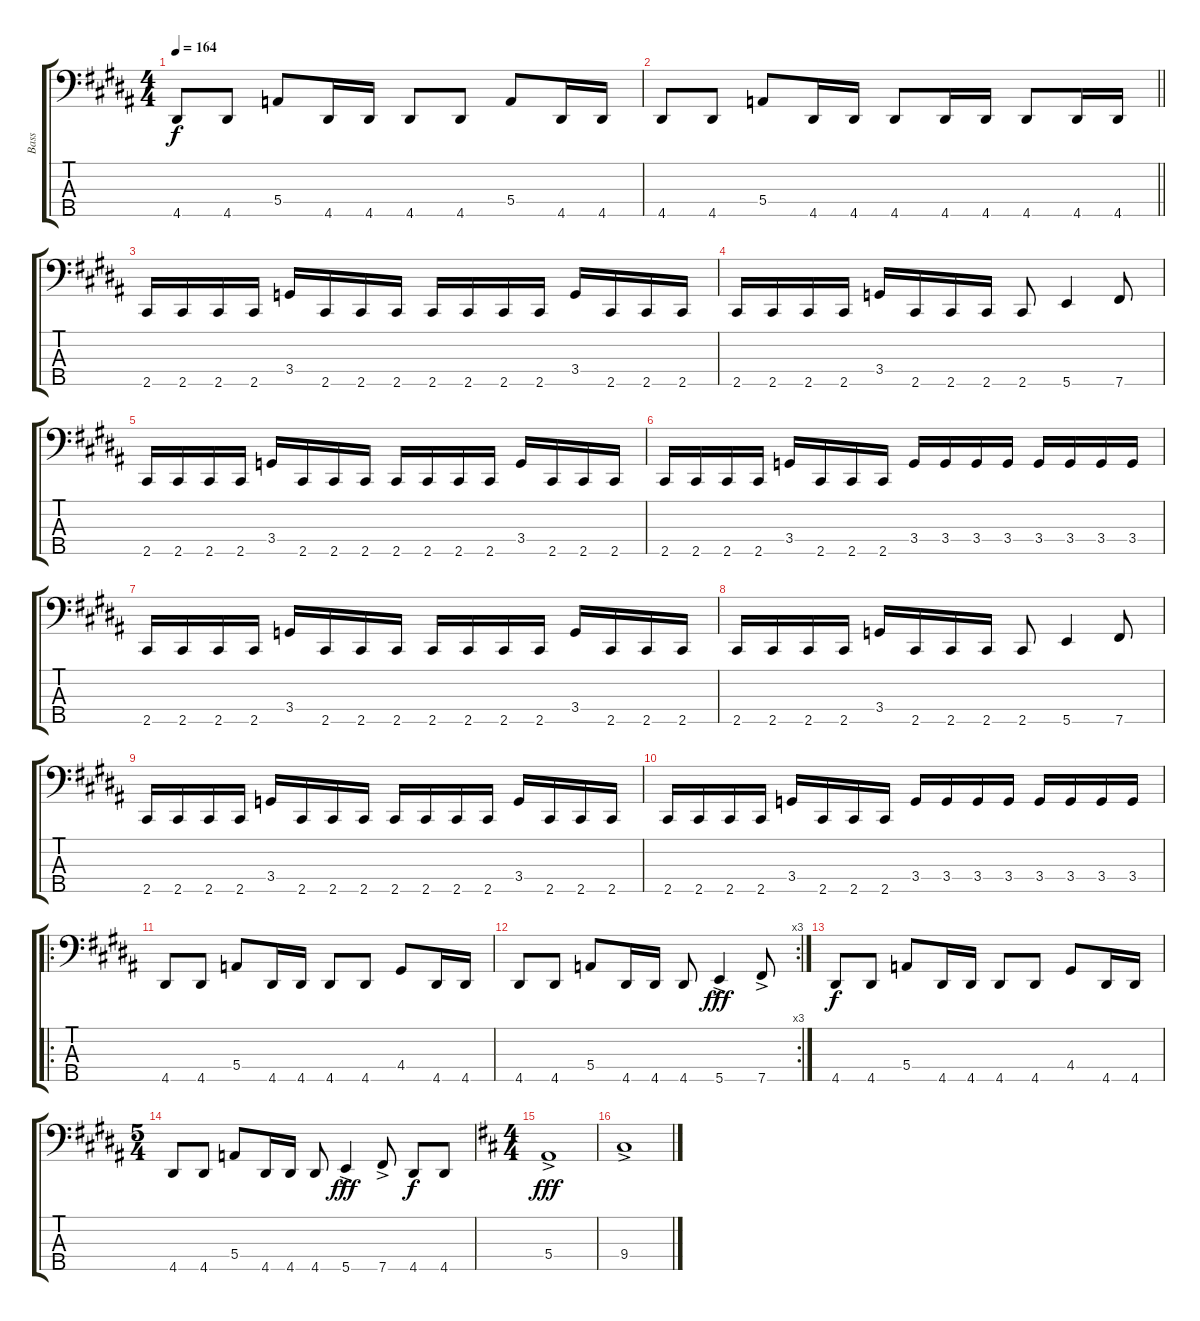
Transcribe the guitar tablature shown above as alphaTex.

\track ("Bass" "Bass") {instrument electricbasspick}
\staff {score tabs}
\tuning (Gb2 D2 A1 E1 B0) {hide}
\ts (4 4)
\tempo 164
\clef f4
\ks g#minor
4.5.8{dy f} 4.5.8 5.4.8 4.5.16 4.5.16 4.5.8 4.5.8 5.4.8 4.5.16 4.5.16 |
\barLineRight lightlight
4.5.8 4.5.8 5.4.8 4.5.16 4.5.16 4.5.8 4.5.16 4.5.16 4.5.8 4.5.16 4.5.16 |
2.5.16 2.5.16 2.5.16 2.5.16 3.4.16 2.5.16 2.5.16 2.5.16 2.5.16 2.5.16 2.5.16 2.5.16 3.4.16 2.5.16 2.5.16 2.5.16 |
2.5.16 2.5.16 2.5.16 2.5.16 3.4.16 2.5.16 2.5.16 2.5.16 2.5.8 5.5.4 7.5.8 |
2.5.16 2.5.16 2.5.16 2.5.16 3.4.16 2.5.16 2.5.16 2.5.16 2.5.16 2.5.16 2.5.16 2.5.16 3.4.16 2.5.16 2.5.16 2.5.16 |
2.5.16 2.5.16 2.5.16 2.5.16 3.4.16 2.5.16 2.5.16 2.5.16 3.4.16 3.4.16 3.4.16 3.4.16 3.4.16 3.4.16 3.4.16 3.4.16 |
2.5.16 2.5.16 2.5.16 2.5.16 3.4.16 2.5.16 2.5.16 2.5.16 2.5.16 2.5.16 2.5.16 2.5.16 3.4.16 2.5.16 2.5.16 2.5.16 |
2.5.16 2.5.16 2.5.16 2.5.16 3.4.16 2.5.16 2.5.16 2.5.16 2.5.8 5.5.4 7.5.8 |
2.5.16 2.5.16 2.5.16 2.5.16 3.4.16 2.5.16 2.5.16 2.5.16 2.5.16 2.5.16 2.5.16 2.5.16 3.4.16 2.5.16 2.5.16 2.5.16 |
2.5.16 2.5.16 2.5.16 2.5.16 3.4.16 2.5.16 2.5.16 2.5.16 3.4.16 3.4.16 3.4.16 3.4.16 3.4.16 3.4.16 3.4.16 3.4.16 |
\ro
4.5.8 4.5.8 5.4.8 4.5.16 4.5.16 4.5.8 4.5.8 4.4.8 4.5.16 4.5.16 |
\rc 3
4.5.8 4.5.8 5.4.8 4.5.16 4.5.16 4.5.8 5.5{ac}.4{dy fff} 7.5{ac}.8 |
4.5.8{dy f} 4.5.8 5.4.8 4.5.16 4.5.16 4.5.8 4.5.8 4.4.8 4.5.16 4.5.16 |
\ts (5 4)
4.5.8 4.5.8 5.4.8 4.5.16 4.5.16 4.5.8 5.5{ac}.4{dy fff} 7.5{ac}.8 4.5.8{dy f} 4.5.8 |
\ts (4 4)
\ks bminor
5.4{ac}.1{dy fff} |
9.4{ac}.1
